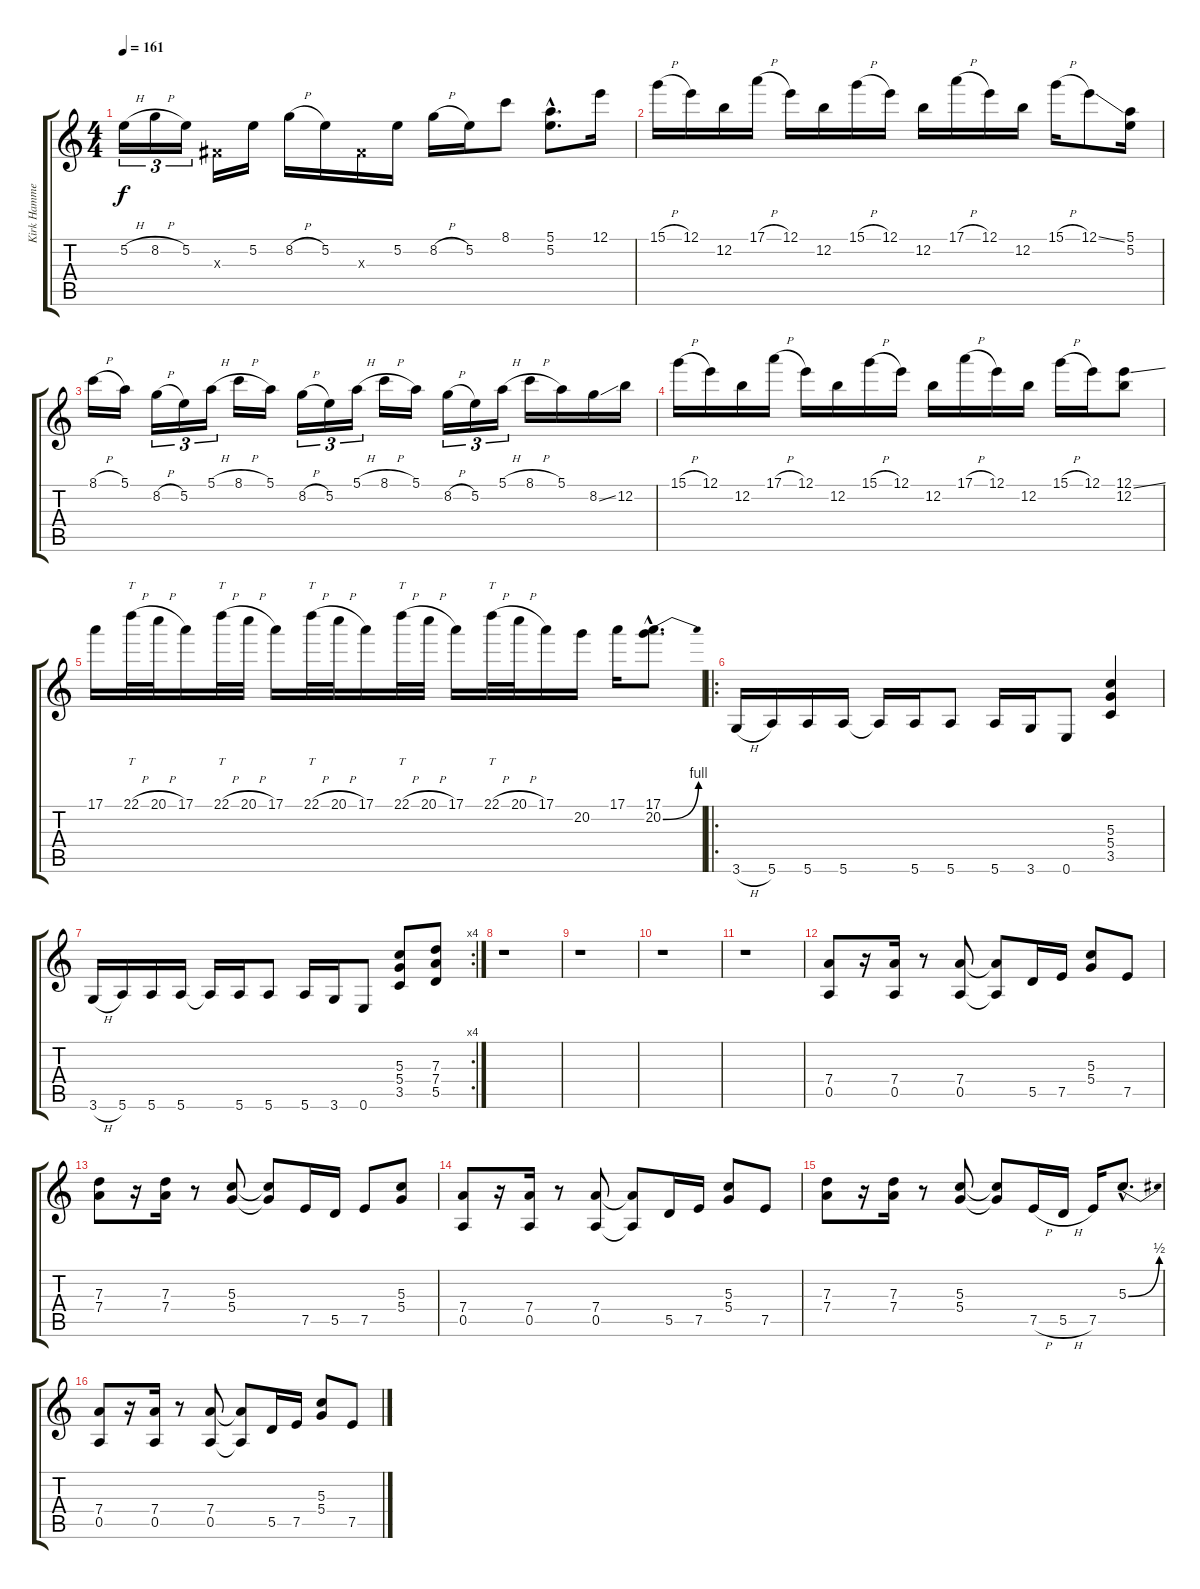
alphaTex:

\track ("Kirk Hammet (Ov. Gtr)" "Kirk Hamme") {instrument overdrivenguitar}
\staff {score tabs}
\tuning (E4 B3 G3 D3 A2 E2) {hide}
\ts (4 4)
\tempo 161
\clef g2
\ks c
5.2{h}.16{tu (3 2) dy f} 8.2{h}.16{tu (3 2)} 5.2.16{tu (3 2)} -1.3{x}.16 5.2.16 8.2{h}.16 5.2.16 -1.3{x}.16 5.2.16 8.2{h}.16 5.2.16 8.1.8 (5.1{hac} 5.2{hac}).8{d} 12.1.16 |
15.1{h}.16 12.1.16 12.2.16 17.1{h}.16 12.1.16 12.2.16 15.1{h}.16 12.1.16 12.2.16 17.1{h}.16 12.1.16 12.2.16 15.1{h}.16 12.1{ss}.8 (5.1 5.2).16 |
8.1{h}.16 5.1.16 8.2{h}.16{tu (3 2)} 5.2.16{tu (3 2)} 5.1{h}.16{tu (3 2)} 8.1{h}.16 5.1.16 8.2{h}.16{tu (3 2)} 5.2.16{tu (3 2)} 5.1{h}.16{tu (3 2)} 8.1{h}.16 5.1.16 8.2{h}.16{tu (3 2)} 5.2.16{tu (3 2)} 5.1{h}.16{tu (3 2)} 8.1{h}.16 5.1.16 8.2{ss}.16 12.2.16 |
15.1{h}.16 12.1.16 12.2.16 17.1{h}.16 12.1.16 12.2.16 15.1{h}.16 12.1.16 12.2.16 17.1{h}.16 12.1.16 12.2.16 15.1{h}.16 12.1.16 (12.1{ss} 12.2).8 |
17.1.16 22.1{h}.32{tt} 20.1{h}.32 17.1.16 22.1{h}.32{tt} 20.1{h}.32 17.1.16 22.1{h}.32{tt} 20.1{h}.32 17.1.16 22.1{h}.32{tt} 20.1{h}.32 17.1.16 22.1{h}.32{tt} 20.1{h}.32 17.1.16 20.2.16 17.1.16 (17.1{hac} 20.2{be (bend 0 0 60 4) hac}).8{d} |
\ro
3.6{h}.16 5.6.16 5.6.16 5.6.16 5.6{t}.16 5.6.16 5.6.8 5.6.16 3.6.16 0.6.8 (5.3 5.4 3.5).4 |
\rc 4
3.6{h}.16 5.6.16 5.6.16 5.6.16 5.6{t}.16 5.6.16 5.6.8 5.6.16 3.6.16 0.6.8 (5.3 5.4 3.5).8 (7.3 7.4 5.5).8 |
r.1 |
r.1 |
r.1 |
r.1 |
(7.4 0.5).8 r.16 (7.4 0.5).16 r.8 (7.4 0.5).8 (7.4{t} 0.5{t}).8 5.5.16 7.5.16 (5.3 5.4).8 7.5.8 |
(7.3 7.4).8 r.16 (7.3 7.4).16 r.8 (5.3 5.4).8 (5.3{t} 5.4{t}).8 7.5.16 5.5.16 7.5.8 (5.3 5.4).8 |
(7.4 0.5).8 r.16 (7.4 0.5).16 r.8 (7.4 0.5).8 (7.4{t} 0.5{t}).8 5.5.16 7.5.16 (5.3 5.4).8 7.5.8 |
(7.3 7.4).8 r.16 (7.3 7.4).16 r.8 (5.3 5.4).8 (5.3{t} 5.4{t}).8 7.5{h}.16 5.5{h}.16 7.5.16 5.3{be (bend 0 0 60 2) hac}.8{d} |
(7.4 0.5).8 r.16 (7.4 0.5).16 r.8 (7.4 0.5).8 (7.4{t} 0.5{t}).8 5.5.16 7.5.16 (5.3 5.4).8 7.5.8
